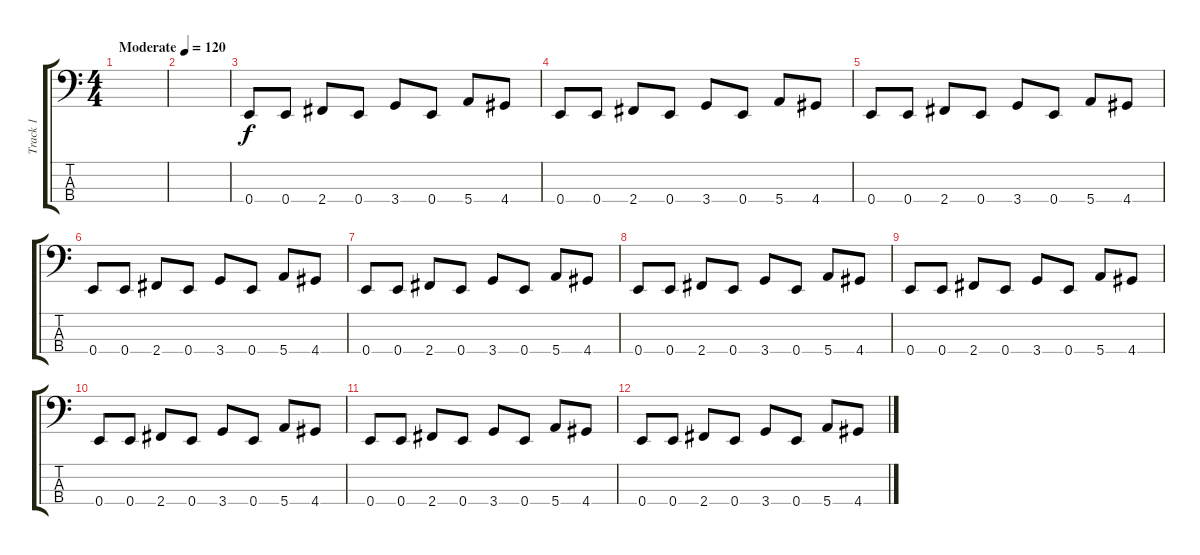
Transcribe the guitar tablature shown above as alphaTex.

\track ("Track 1" "Track 1") {instrument electricbassfinger}
\staff {score tabs}
\tuning (G2 D2 A1 E1) {hide}
\ts (4 4)
\tempo (120 "Moderate")
\clef f4
\ks c
|
|
0.4.8 0.4.8 2.4.8 0.4.8 3.4.8 0.4.8 5.4.8 4.4.8 |
0.4.8 0.4.8 2.4.8 0.4.8 3.4.8 0.4.8 5.4.8 4.4.8 |
0.4.8 0.4.8 2.4.8 0.4.8 3.4.8 0.4.8 5.4.8 4.4.8 |
0.4.8 0.4.8 2.4.8 0.4.8 3.4.8 0.4.8 5.4.8 4.4.8 |
0.4.8 0.4.8 2.4.8 0.4.8 3.4.8 0.4.8 5.4.8 4.4.8 |
0.4.8 0.4.8 2.4.8 0.4.8 3.4.8 0.4.8 5.4.8 4.4.8 |
0.4.8 0.4.8 2.4.8 0.4.8 3.4.8 0.4.8 5.4.8 4.4.8 |
0.4.8 0.4.8 2.4.8 0.4.8 3.4.8 0.4.8 5.4.8 4.4.8 |
0.4.8 0.4.8 2.4.8 0.4.8 3.4.8 0.4.8 5.4.8 4.4.8 |
0.4.8 0.4.8 2.4.8 0.4.8 3.4.8 0.4.8 5.4.8 4.4.8
